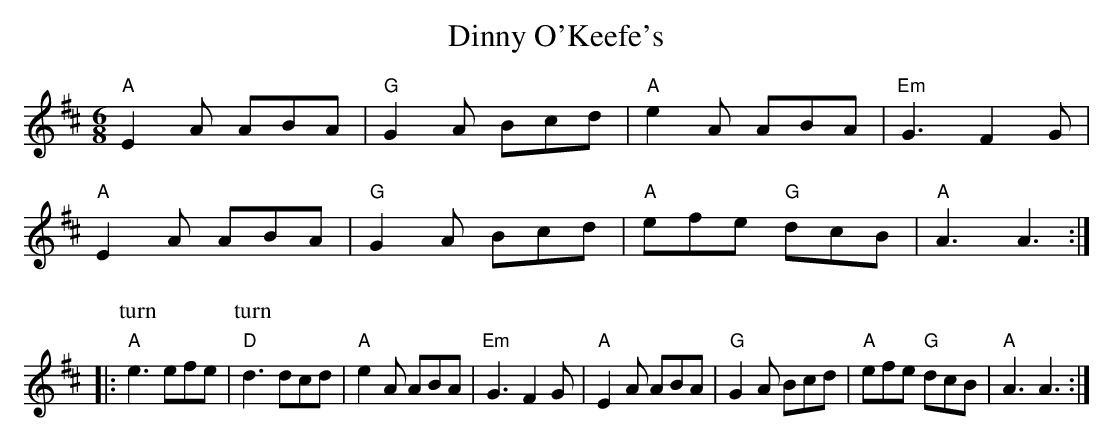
X:1
T:Dinny O'Keefe's
M:6/8
K:D
"A"E2A ABA|"G"G2A Bcd|"A"e2A ABA|"Em"G3 F2G|
"A"E2A ABA|"G"G2A Bcd|"A"efe "G"dcB|"A"A3 A3:|
|:"A"\
P:turn
e3 efe|"D"\
P:turn
d3 dcd|"A"e2A ABA|"Em"G3 F2G|"A"E2A ABA|"G"G2A Bcd|"A"efe "G"dcB|"A"A3 A3:|
